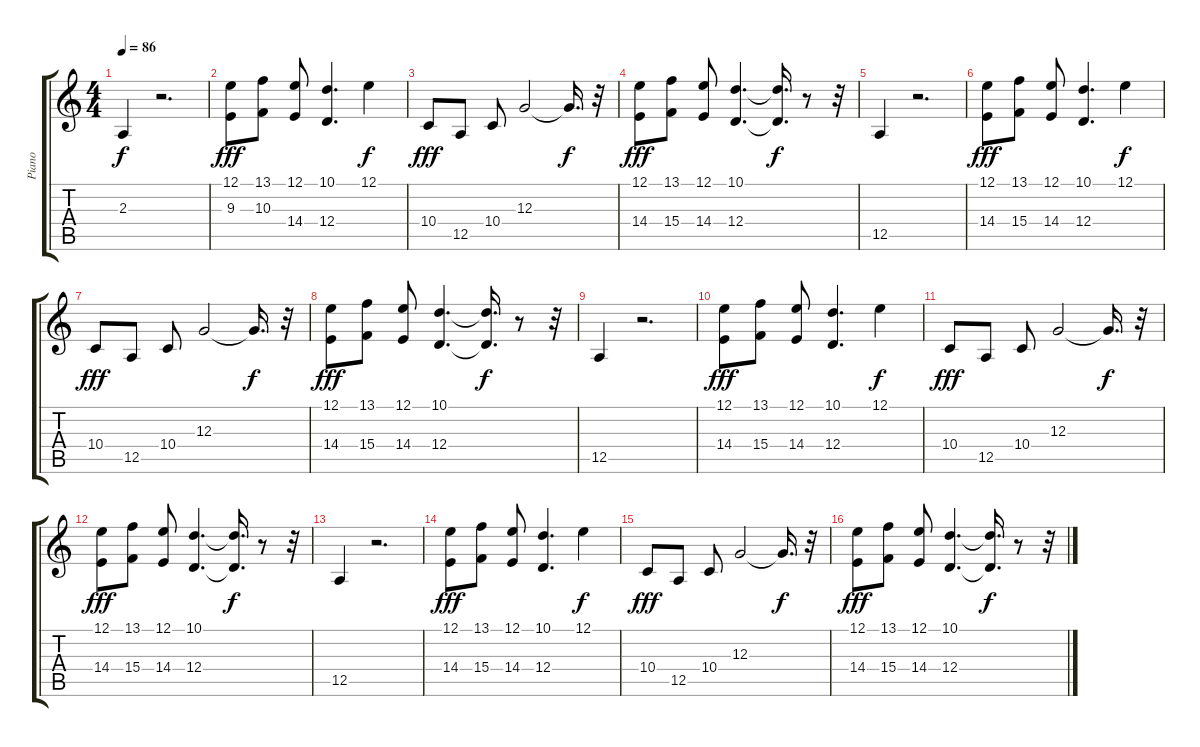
\track ("Piano" "Piano") {instrument acousticgrandpiano}
\staff {score tabs}
\tuning (E4 B3 G3 D3 A2 E2) {hide}
\ts (4 4)
\tempo 86
\clef g2
\ks c
2.3.4{dy f} r.2{d} |
(12.1 9.3).8{dy fff} (13.1 10.3).8 (12.1 14.4).8 (10.1 12.4).4{d} 12.1.4{dy f} |
10.4.8{dy fff} 12.5.8 10.4.8 12.3.2 12.3{t}.16{d dy f} r.32 |
(12.1 14.4).8{dy fff} (13.1 15.4).8 (12.1 14.4).8 (10.1 12.4).4{d} (10.1{t} 12.4{t}).16{d dy f} r.8 r.32 |
12.5.4 r.2{d} |
(12.1 14.4).8{dy fff} (13.1 15.4).8 (12.1 14.4).8 (10.1 12.4).4{d} 12.1.4{dy f} |
10.4.8{dy fff} 12.5.8 10.4.8 12.3.2 12.3{t}.16{d dy f} r.32 |
(12.1 14.4).8{dy fff} (13.1 15.4).8 (12.1 14.4).8 (10.1 12.4).4{d} (10.1{t} 12.4{t}).16{d dy f} r.8 r.32 |
12.5.4 r.2{d} |
(12.1 14.4).8{dy fff} (13.1 15.4).8 (12.1 14.4).8 (10.1 12.4).4{d} 12.1.4{dy f} |
10.4.8{dy fff} 12.5.8 10.4.8 12.3.2 12.3{t}.16{d dy f} r.32 |
(12.1 14.4).8{dy fff} (13.1 15.4).8 (12.1 14.4).8 (10.1 12.4).4{d} (10.1{t} 12.4{t}).16{d dy f} r.8 r.32 |
12.5.4 r.2{d} |
(12.1 14.4).8{dy fff} (13.1 15.4).8 (12.1 14.4).8 (10.1 12.4).4{d} 12.1.4{dy f} |
10.4.8{dy fff} 12.5.8 10.4.8 12.3.2 12.3{t}.16{d dy f} r.32 |
(12.1 14.4).8{dy fff} (13.1 15.4).8 (12.1 14.4).8 (10.1 12.4).4{d} (10.1{t} 12.4{t}).16{d dy f} r.8 r.32
